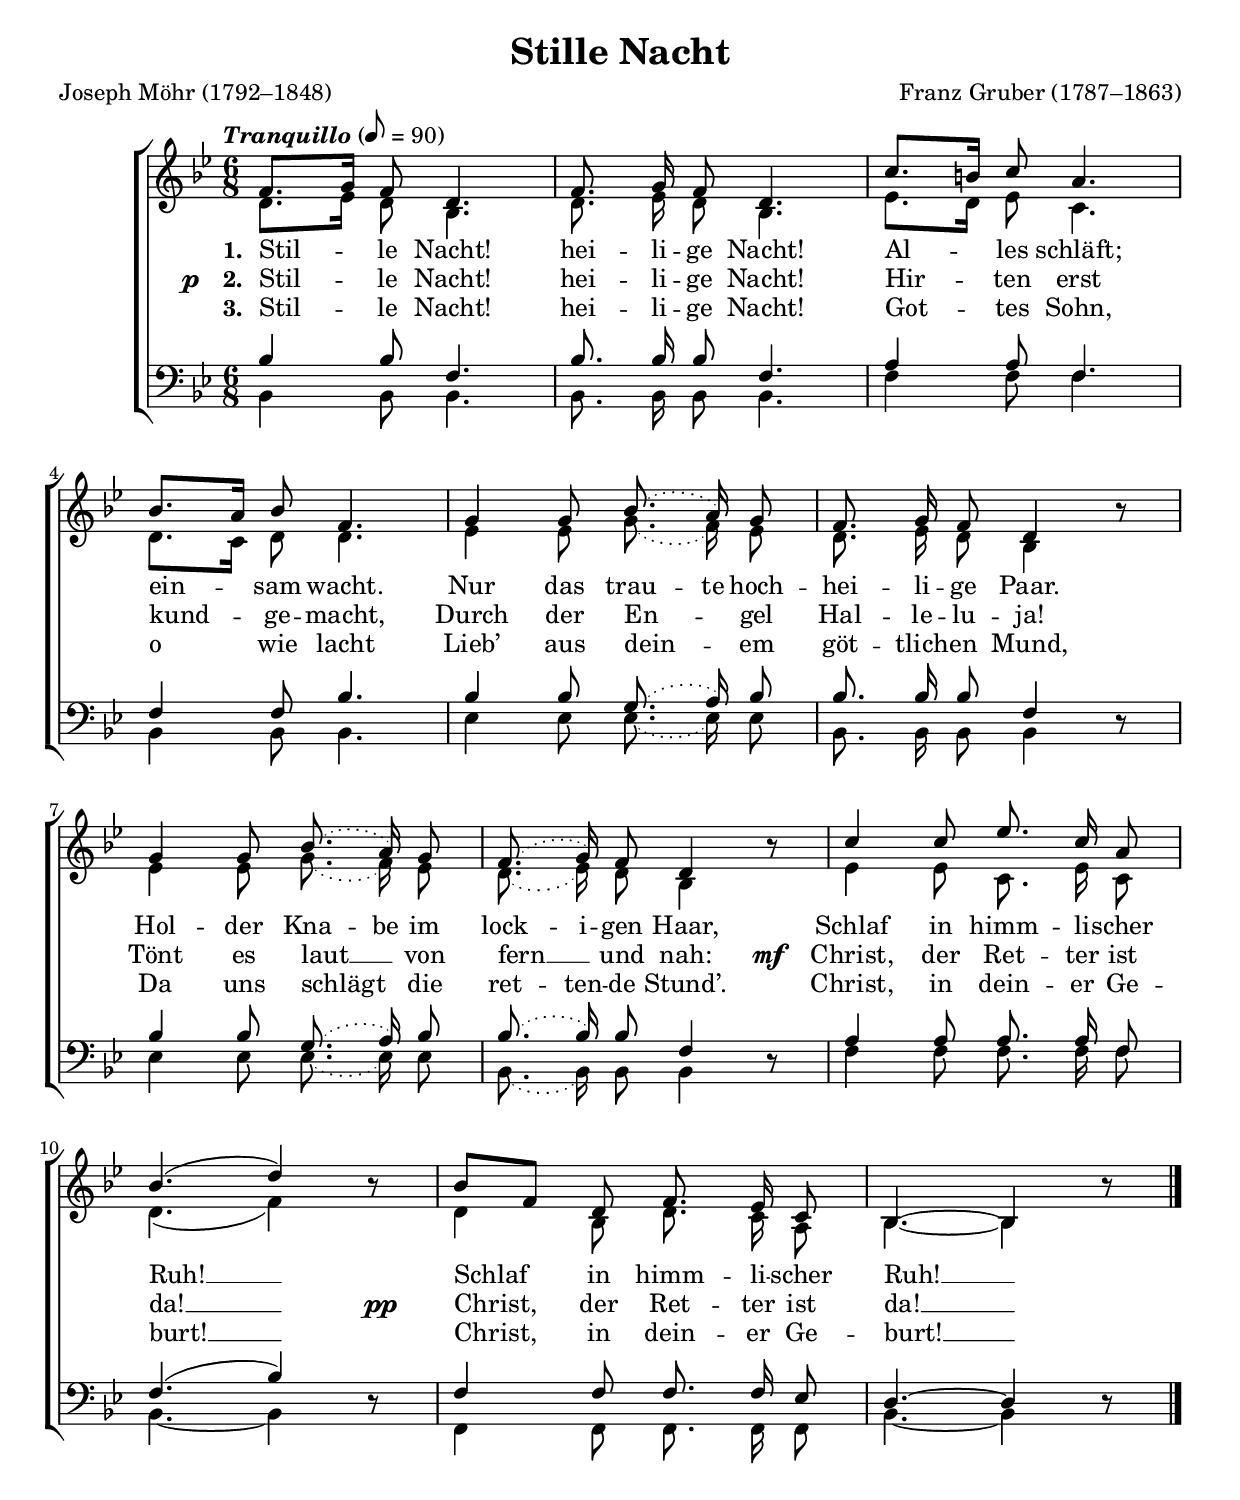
\version "2.14.2"
\include "util.ly"
\header {
  title = "Stille Nacht"
  poet = "Joseph Möhr (1792–1848)"
  composer = "Franz Gruber (1787–1863)"
  %tagline = \markup { from \concat{\italic "Christmas Carols and Hymns for School and Choir" ", 1910"}}
}

global = {
  \key bes \major
  \time 6/8
  \autoBeamOff
  %\override DynamicLineSpanner #'staff-padding = #0.0
  %\override DynamicLineSpanner #'Y-extent = #'(-1 . 1)
  \tempo \markup\italic"Tranquillo" 8 = 90
}

sopMusic = \relative c' {
  \slurDotted 
  f8.[ g16] f8 d4. |
  f8. g16 f8 d4. |
  c'8.[ b16] c8 a4. | \break
  bes8.[ a16] bes8 f4. |
  
  g4 g8 bes8.( a16) g8 |
  f8.\noBeam g16\noBeam f8 d4 bes'8\rest | \break
  g4 g8 bes8.( a16) g8 |
  f8.\noBeam( g16\noBeam) f8 d4 bes'8\rest |
  
  \slurSolid c4 c8\noBeam ees8.\noBeam c16\noBeam a8 | \break
  bes4.( d4) bes8\rest |
  bes8[ f] d8 f8.\noBeam ees16\noBeam c8 |
  bes4.~bes4 bes'8\rest \bar "|."
}
sopWords = \lyricmode {
  
}

altoMusic = \relative c' {
  \slurDotted 
  d8.[ ees16] d8 bes4. |
  d8. ees16 d8 bes4. |
  ees8.[ d16] ees8 c4. |
  d8.[ c16] d8 d4. |
  
  ees4 ees8 g8.( f16) ees8 |
  d8.\noBeam ees16\noBeam d8\noBeam bes4 s8 |
  ees4 ees8 g8.( f16) ees8 |
  d8.\noBeam( ees16\noBeam) d8 bes4 s8 |
  
  \slurSolid ees4 ees8 c8.\noBeam ees16\noBeam c8 |
  d4.( f4) s8 |
  d4 bes8 d8.\noBeam c16\noBeam a8 |
  bes4.~ bes4 s8 \bar "|."
}
altoWords = \lyricmode {
  \dropLyricsV
  \set stanza = #"1. "
  Stil -- le Nacht!
  hei -- li -- ge Nacht!
  Al -- les schläft;
  ein -- sam wacht.
  Nur das
  \set ignoreMelismata = ##t
  trau -- te hoch -- hei -- li -- ge Paar. 
  Hol -- der Kna -- be im lock -- i -- gen Haar,
  \unset ignoreMelismata
  Schlaf in himm -- li -- scher Ruh! __ 
  Schlaf in himm -- li -- scher Ruh! __
}
altoWordsII = {
  \dropLyricsV
  \set stanza = \markup\concat{\dynamic"p   " "2. "}
  \lyricmode {
    Stil -- le Nacht!
    hei -- li -- ge Nacht!
    Hir -- ten erst kund -- ge -- macht,
    Durch der En -- gel Hal -- le -- lu -- ja!
    Tönt es laut __ von fern __ und nah:
  }
  \set stanza = \markup\dynamic"mf  "
  \lyricmode {
    Christ, der Ret -- ter ist da! __
  }
  \set stanza = \markup\dynamic"pp      "
  \lyricmode {
    Christ, der Ret -- ter ist da! __
  }
}
altoWordsIII = \lyricmode {
  \dropLyricsV
  \set stanza = #"3. "
  Stil -- le Nacht!
  hei -- li -- ge Nacht!
  Got -- tes Sohn, o wie lacht
  Lieb’ aus dein -- em göt -- tlich -- en Mund,
  Da uns schlägt die
  \set ignoreMelismata = ##t
  ret -- ten -- de Stund’. 
  \unset ignoreMelismata
  Christ, in dein -- er Ge -- burt! __
  Christ, in dein -- er Ge -- burt! __
}
altoWordsIV = \lyricmode {
\set ignoreMelismata = ##t
%\markup\italic 
  
}

tenorMusic = \relative c' {
  \slurDotted 
  bes4 bes8 f4. |
  bes8. bes16 bes8 f4. |
  a4 a8 f4. |
  f4 f8 bes4. |
  
  bes4 bes8 g8.( a16) bes8 |
  bes8.\noBeam bes16\noBeam bes8 f4 s8 |
  bes4 bes8 g8.( a16) bes8 |
  bes8.\noBeam( bes16\noBeam) bes8 f4 s8 |
  
  a4 a8\noBeam a8.\noBeam a16\noBeam f8 |
  \slurSolid f4.( bes4) s8 |
  f4 f8\noBeam f8.\noBeam f16\noBeam ees8 |
  d4.~d4 s8 \bar "|."
}
tenorWords = \lyricmode {

}

bassMusic = \relative c {
  \slurDotted 
  bes4 bes8 bes4. |
  bes8. bes16 bes8 bes4. |
  f'4 f8 f4. |
  bes,4 bes8 bes4. |
  
  ees4 ees8 ees8.( ees16) ees8 |
  bes8.\noBeam bes16\noBeam bes8\noBeam bes4 d8\rest |
  ees4 ees8 ees8.( ees16) ees8 |
  bes8.\noBeam( bes16\noBeam) bes8 bes4 d8\rest |
  
  f4 f8\noBeam f8.\noBeam f16\noBeam f8 |
  bes,4.~ bes4 d8\rest |
  f,4 f8\noBeam f8.\noBeam f16\noBeam f8 |
  bes4.~ bes4 d8\rest \bar "|."
}
bassWords = \lyricmode {

}

\score {
  <<
   \new ChoirStaff <<
%    \new Lyrics = sopranos \with { \override VerticalAxisGroup #'nonstaff-relatedstaff-spacing = #'((basic-distance . 1)) }
    \new Staff = women <<
      \new Voice = "sopranos" { \voiceOne << \global \sopMusic >> }
      \new Voice = "altos" { \voiceTwo << \global \altoMusic >> }
    >>
    \new Lyrics \with { alignAboveContext = #"women" \override VerticalAxisGroup #'nonstaff-relatedstaff-spacing = #'((basic-distance . 1))} \lyricsto "sopranos" \sopWords
    \new Lyrics = "altosIV"  \with { alignBelowContext = #"women" \override VerticalAxisGroup #'nonstaff-relatedstaff-spacing = #'((basic-distance . 1))} \lyricsto "sopranos" \altoWordsIV
    \new Lyrics = "altosIII"  \with { alignBelowContext = #"women" \override VerticalAxisGroup #'nonstaff-relatedstaff-spacing = #'((basic-distance . 1))} \lyricsto "sopranos" \altoWordsIII
    \new Lyrics = "altosII"  \with { alignBelowContext = #"women" \override VerticalAxisGroup #'nonstaff-relatedstaff-spacing = #'((basic-distance . 1))} \lyricsto "sopranos" \altoWordsII
    \new Lyrics = "altos"  \with { alignBelowContext = #"women" \override VerticalAxisGroup #'nonstaff-relatedstaff-spacing = #'((basic-distance . 1))} \lyricsto "sopranos" \altoWords
   \new Staff = men <<
      \clef bass
      \new Voice = "tenors" { \voiceOne << \global \tenorMusic >> }
      \new Voice = "basses" { \voiceTwo << \global \bassMusic >> }
    >>
    \new Lyrics \with { alignAboveContext = #"men" \override VerticalAxisGroup #'nonstaff-relatedstaff-spacing = #'((basic-distance . 1)) } \lyricsto "tenors" \tenorWords
    \new Lyrics \with { alignBelowContext = #"men" \override VerticalAxisGroup #'nonstaff-relatedstaff-spacing = #'((basic-distance . 1)) } \lyricsto "basses" \bassWords
  >>
%    \new PianoStaff << \new Staff { \new Voice { \pianoRH } } \new Staff { \clef "bass" \pianoLH } >>
  >>
  \layout { }
  \midi {
    \tempo 4 = 90
    \set Staff.midiInstrument = "flute"
  
    \context {
      \Voice
      \remove "Dynamic_performer"
    }
  }
}
